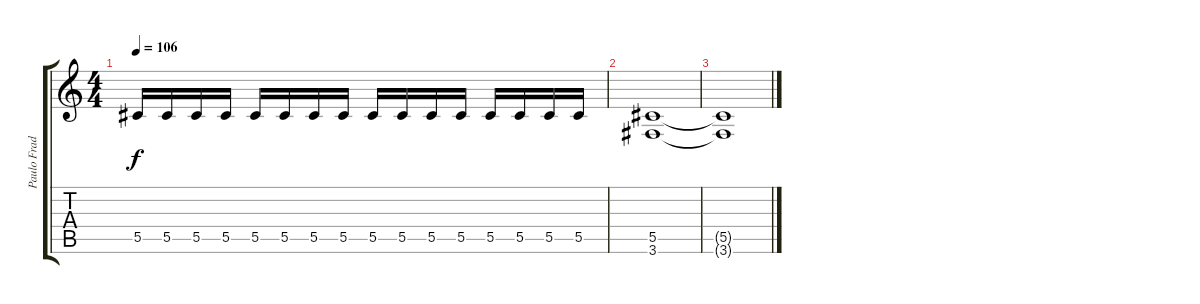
\track ("Paulo Frade Base" "Paulo Frad") {instrument overdrivenguitar}
\staff {score tabs}
\tuning (Eb4 Bb3 Gb3 Db3 Ab2 Eb2) {hide}
\ts (4 4)
\tempo 106
\clef g2
\ks c
5.5.16{dy f} 5.5.16 5.5.16 5.5.16 5.5.16 5.5.16 5.5.16 5.5.16 5.5.16 5.5.16 5.5.16 5.5.16 5.5.16 5.5.16 5.5.16 5.5.16 |
(5.5 3.6).1 |
(5.5{t} 3.6{t}).1
